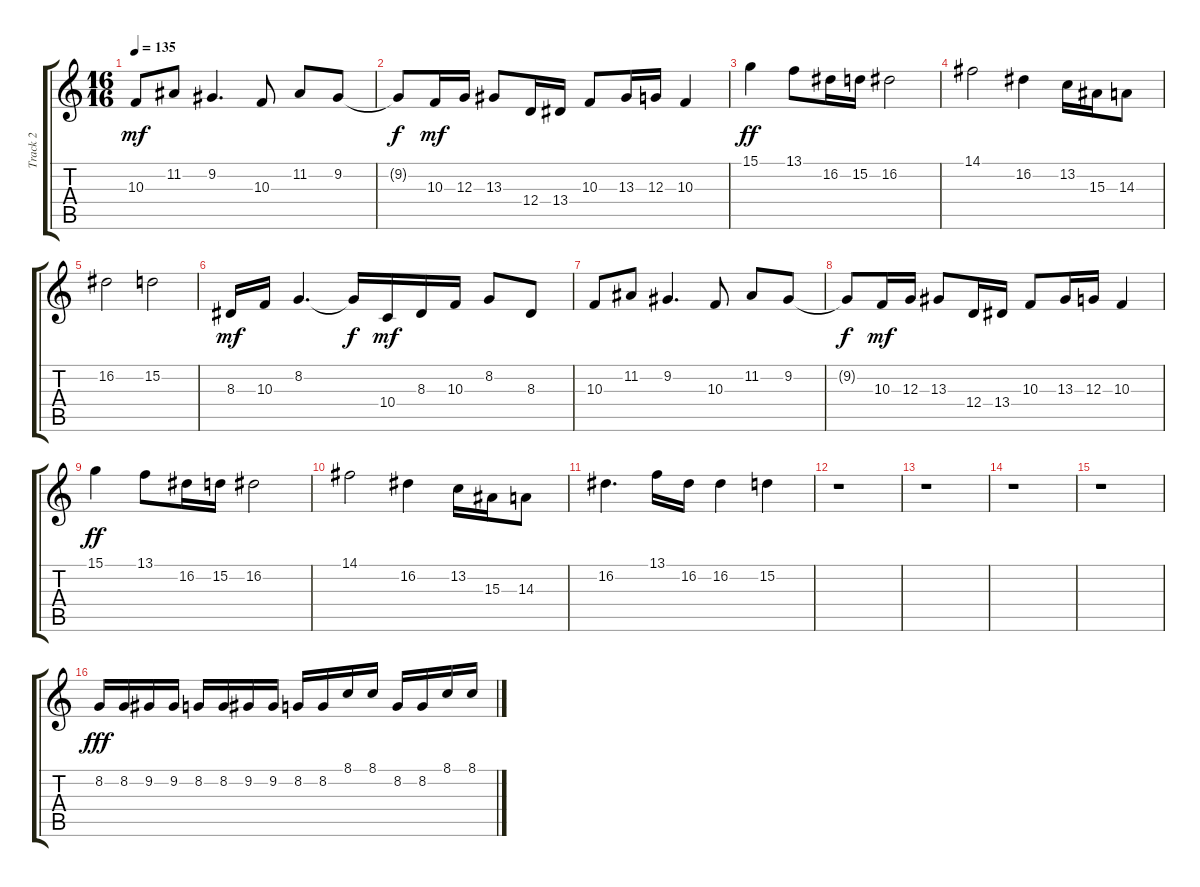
\track ("Track 2" "Track 2") {instrument brightacousticpiano}
\staff {score tabs}
\tuning (E4 B3 G3 D3 A2 E2) {hide}
\ts (16 16)
\tempo 135
\clef g2
\ks c
10.3.8{dy mf} 11.2.8 9.2.4{d} 10.3.8 11.2.8 9.2.8 |
9.2{t}.8{dy f} 10.3.16{dy mf} 12.3.16 13.3.8 12.4.16 13.4.16 10.3.8 13.3.16 12.3.16 10.3.4 |
15.1.4{dy ff} 13.1.8 16.2.16 15.2.16 16.2.2 |
14.1.2 16.2.4 13.2.16 15.3.16 14.3.8 |
16.2.2 15.2.2 |
8.3.16{dy mf} 10.3.16 8.2.4{d} 8.2{t}.16{dy f} 10.4.16{dy mf} 8.3.16 10.3.16 8.2.8 8.3.8 |
10.3.8 11.2.8 9.2.4{d} 10.3.8 11.2.8 9.2.8 |
9.2{t}.8{dy f} 10.3.16{dy mf} 12.3.16 13.3.8 12.4.16 13.4.16 10.3.8 13.3.16 12.3.16 10.3.4 |
15.1.4{dy ff} 13.1.8 16.2.16 15.2.16 16.2.2 |
14.1.2 16.2.4 13.2.16 15.3.16 14.3.8 |
16.2.4{d} 13.1.16 16.2.16 16.2.4 15.2.4 |
r.1 |
r.1 |
r.1 |
r.1 |
8.2.16{dy fff} 8.2.16 9.2.16 9.2.16 8.2.16 8.2.16 9.2.16 9.2.16 8.2.16 8.2.16 8.1.16 8.1.16 8.2.16 8.2.16 8.1.16 8.1.16
